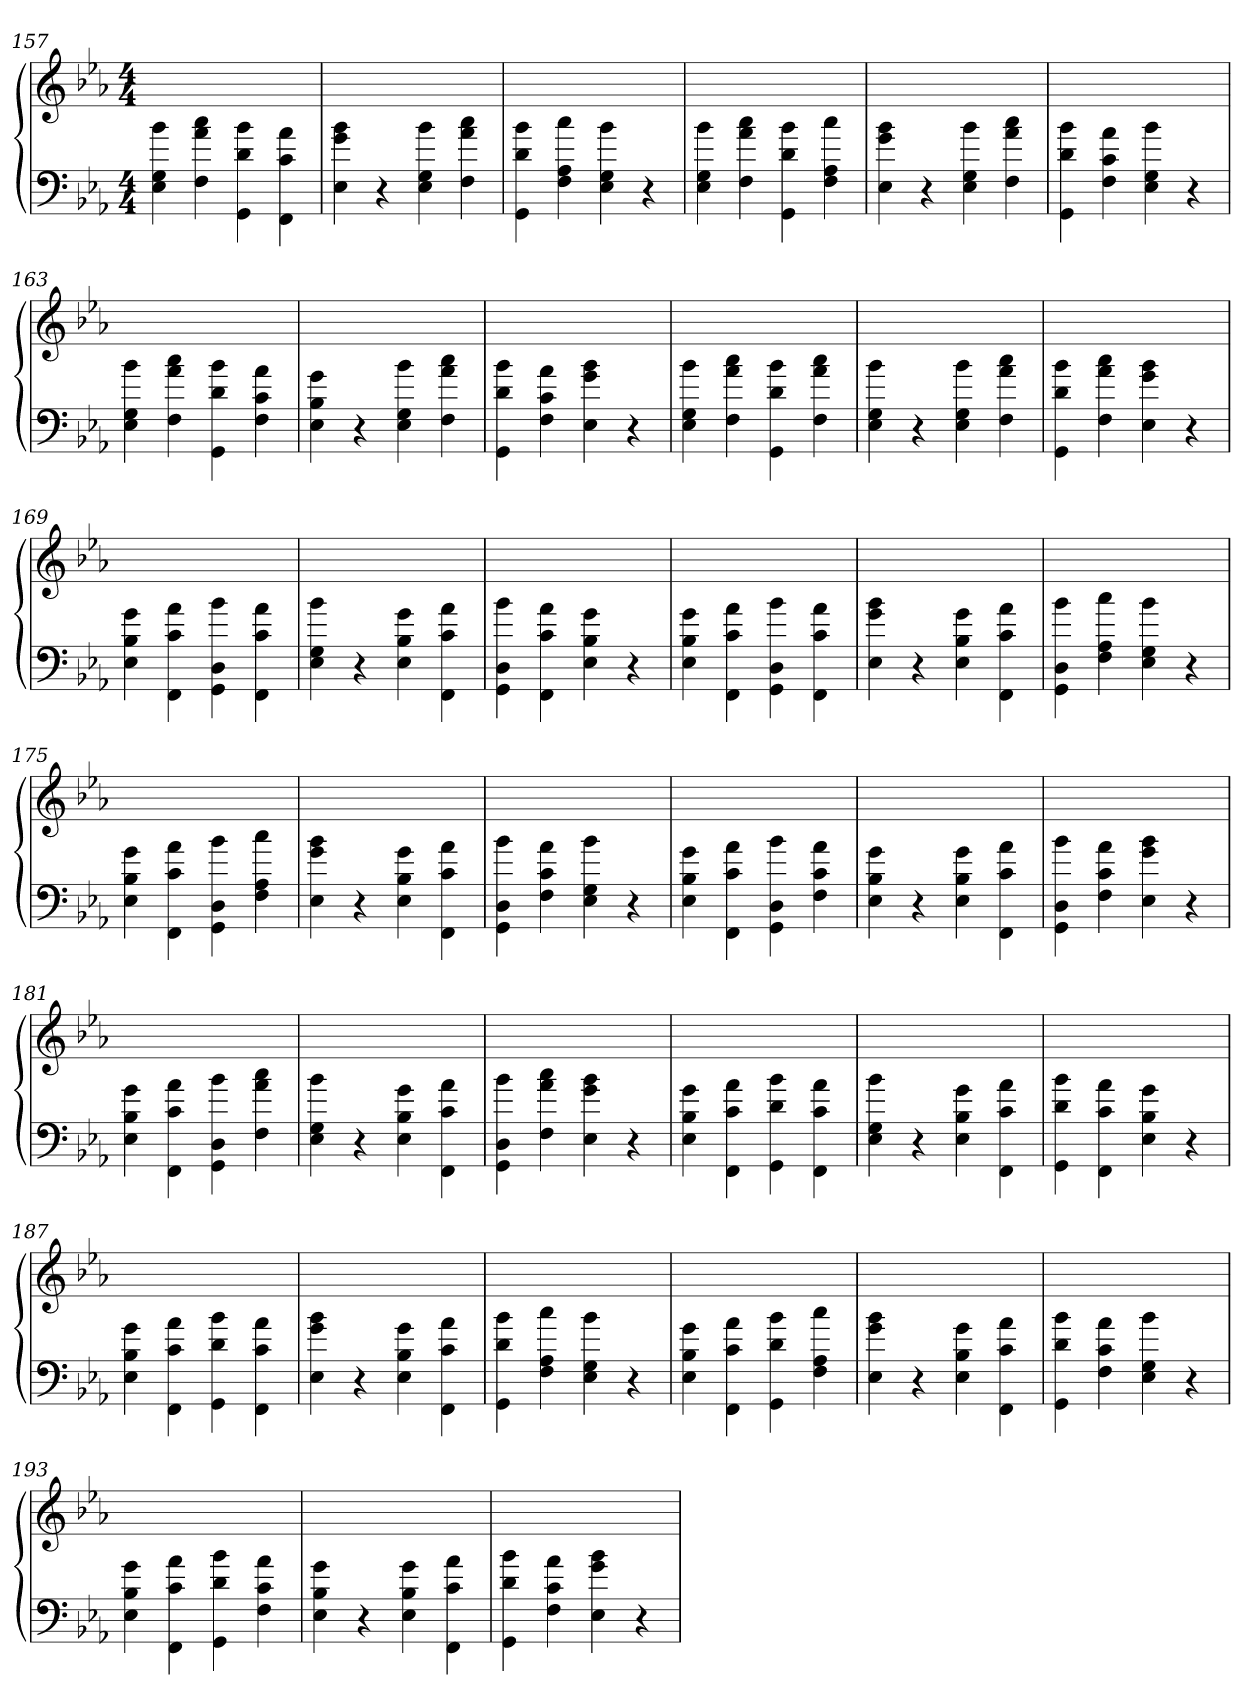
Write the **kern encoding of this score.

**kern	**kern
*part2	*part1
*staff2	*staff1
*clefF4	*clefG2
*k[b-e-a-]	*k[b-e-a-]
*E-:	*E-:
*M4/4	*M4/4
=157	=157
4E- 4G 4b-	1ryy
4F 4a- 4cc	.
4GG 4d 4b-	.
4FF 4c 4a-	.
=158	=158
4E- 4g 4b-	1ryy
4r	.
4E- 4G 4b-	.
4F 4a- 4cc	.
=159	=159
4GG 4d 4b-	1ryy
4F 4A- 4cc	.
4E- 4G 4b-	.
4r	.
=160	=160
4E- 4G 4b-	1ryy
4F 4a- 4cc	.
4GG 4d 4b-	.
4F 4A- 4cc	.
=161	=161
4E- 4g 4b-	1ryy
4r	.
4E- 4G 4b-	.
4F 4a- 4cc	.
=162	=162
4GG 4d 4b-	1ryy
4F 4c 4a-	.
4E- 4G 4b-	.
4r	.
=163	=163
4E- 4G 4b-	1ryy
4F 4a- 4cc	.
4GG 4d 4b-	.
4F 4c 4a-	.
=164	=164
4E- 4B- 4g	1ryy
4r	.
4E- 4G 4b-	.
4F 4a- 4cc	.
=165	=165
4GG 4d 4b-	1ryy
4F 4c 4a-	.
4E- 4g 4b-	.
4r	.
=166	=166
4E- 4G 4b-	1ryy
4F 4a- 4cc	.
4GG 4d 4b-	.
4F 4a- 4cc	.
=167	=167
4E- 4G 4b-	1ryy
4r	.
4E- 4G 4b-	.
4F 4a- 4cc	.
=168	=168
4GG 4d 4b-	1ryy
4F 4a- 4cc	.
4E- 4g 4b-	.
4r	.
=169	=169
4E- 4B- 4g	1ryy
4FF 4c 4a-	.
4GG 4D 4b-	.
4FF 4c 4a-	.
=170	=170
4E- 4G 4b-	1ryy
4r	.
4E- 4B- 4g	.
4FF 4c 4a-	.
=171	=171
4GG 4D 4b-	1ryy
4FF 4c 4a-	.
4E- 4B- 4g	.
4r	.
=172	=172
4E- 4B- 4g	1ryy
4FF 4c 4a-	.
4GG 4D 4b-	.
4FF 4c 4a-	.
=173	=173
4E- 4g 4b-	1ryy
4r	.
4E- 4B- 4g	.
4FF 4c 4a-	.
=174	=174
4GG 4D 4b-	1ryy
4F 4A- 4cc	.
4E- 4G 4b-	.
4r	.
=175	=175
4E- 4B- 4g	1ryy
4FF 4c 4a-	.
4GG 4D 4b-	.
4F 4A- 4cc	.
=176	=176
4E- 4g 4b-	1ryy
4r	.
4E- 4B- 4g	.
4FF 4c 4a-	.
=177	=177
4GG 4D 4b-	1ryy
4F 4c 4a-	.
4E- 4G 4b-	.
4r	.
=178	=178
4E- 4B- 4g	1ryy
4FF 4c 4a-	.
4GG 4D 4b-	.
4F 4c 4a-	.
=179	=179
4E- 4B- 4g	1ryy
4r	.
4E- 4B- 4g	.
4FF 4c 4a-	.
=180	=180
4GG 4D 4b-	1ryy
4F 4c 4a-	.
4E- 4g 4b-	.
4r	.
=181	=181
4E- 4B- 4g	1ryy
4FF 4c 4a-	.
4GG 4D 4b-	.
4F 4a- 4cc	.
=182	=182
4E- 4G 4b-	1ryy
4r	.
4E- 4B- 4g	.
4FF 4c 4a-	.
=183	=183
4GG 4D 4b-	1ryy
4F 4a- 4cc	.
4E- 4g 4b-	.
4r	.
=184	=184
4E- 4B- 4g	1ryy
4FF 4c 4a-	.
4GG 4d 4b-	.
4FF 4c 4a-	.
=185	=185
4E- 4G 4b-	1ryy
4r	.
4E- 4B- 4g	.
4FF 4c 4a-	.
=186	=186
4GG 4d 4b-	1ryy
4FF 4c 4a-	.
4E- 4B- 4g	.
4r	.
=187	=187
4E- 4B- 4g	1ryy
4FF 4c 4a-	.
4GG 4d 4b-	.
4FF 4c 4a-	.
=188	=188
4E- 4g 4b-	1ryy
4r	.
4E- 4B- 4g	.
4FF 4c 4a-	.
=189	=189
4GG 4d 4b-	1ryy
4F 4A- 4cc	.
4E- 4G 4b-	.
4r	.
=190	=190
4E- 4B- 4g	1ryy
4FF 4c 4a-	.
4GG 4d 4b-	.
4F 4A- 4cc	.
=191	=191
4E- 4g 4b-	1ryy
4r	.
4E- 4B- 4g	.
4FF 4c 4a-	.
=192	=192
4GG 4d 4b-	1ryy
4F 4c 4a-	.
4E- 4G 4b-	.
4r	.
=193	=193
4E- 4B- 4g	1ryy
4FF 4c 4a-	.
4GG 4d 4b-	.
4F 4c 4a-	.
=194	=194
4E- 4B- 4g	1ryy
4r	.
4E- 4B- 4g	.
4FF 4c 4a-	.
=195	=195
4GG 4d 4b-	1ryy
4F 4c 4a-	.
4E- 4g 4b-	.
4r	.
=	=
*-	*-
